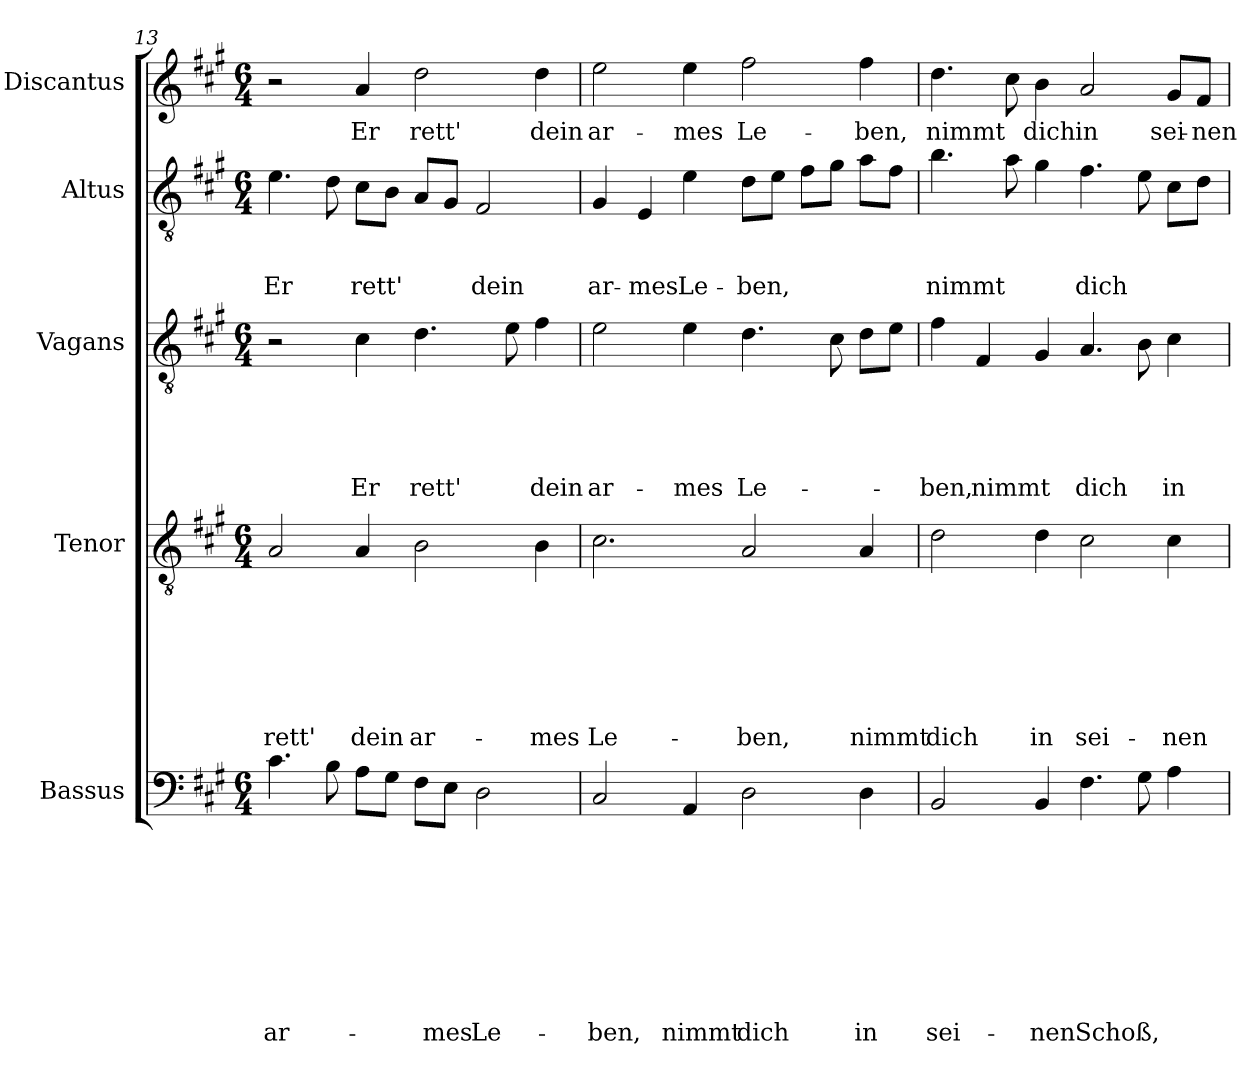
**kern	**text	**text	**text	**text	**text	**text	**text	**text	**text	**kern	**text	**text	**text	**text	**text	**text	**text	**kern	**text	**text	**text	**text	**text	**kern	**text	**text	**text	**kern	**text
*part5	*part5	*part5	*part5	*part5	*part5	*part5	*part5	*part5	*part5	*part4	*part4	*part4	*part4	*part4	*part4	*part4	*part4	*part3	*part3	*part3	*part3	*part3	*part3	*part2	*part2	*part2	*part2	*part1	*part1
*staff5	*staff5	*staff5	*staff5	*staff5	*staff5	*staff5	*staff5	*staff5	*staff5	*staff4	*staff4	*staff4	*staff4	*staff4	*staff4	*staff4	*staff4	*staff3	*staff3	*staff3	*staff3	*staff3	*staff3	*staff2	*staff2	*staff2	*staff2	*staff1	*staff1
*I"Bassus	*	*	*	*	*	*	*	*	*	*I"Tenor	*	*	*	*	*	*	*	*I"Vagans	*	*	*	*	*	*I"Altus	*	*	*	*I"Discantus	*
*I'B	*	*	*	*	*	*	*	*	*	*I'T	*	*	*	*	*	*	*	*I'Va	*	*	*	*	*	*I'A	*	*	*	*I'Dis	*
*clefF4	*	*	*	*	*	*	*	*	*	*clefGv2	*	*	*	*	*	*	*	*clefGv2	*	*	*	*	*	*clefGv2	*	*	*	*clefG2	*
*k[f#c#g#]	*	*	*	*	*	*	*	*	*	*k[f#c#g#]	*	*	*	*	*	*	*	*k[f#c#g#]	*	*	*	*	*	*k[f#c#g#]	*	*	*	*k[f#c#g#]	*
*A:	*	*	*	*	*	*	*	*	*	*A:	*	*	*	*	*	*	*	*A:	*	*	*	*	*	*A:	*	*	*	*A:	*
*M6/4	*	*	*	*	*	*	*	*	*	*M6/4	*	*	*	*	*	*	*	*M6/4	*	*	*	*	*	*M6/4	*	*	*	*M6/4	*
=13	=13	=13	=13	=13	=13	=13	=13	=13	=13	=13	=13	=13	=13	=13	=13	=13	=13	=13	=13	=13	=13	=13	=13	=13	=13	=13	=13	=13	=13
!	!	!	!	!	!	!	!	!	!LO:LY:b	!	!	!	!	!	!	!	!LO:LY:b	!	!	!	!	!	!	!	!	!	!LO:LY:b	!	!
4.c#\	.	.	.	.	.	.	.	.	ar-	2A/	.	.	.	.	.	.	rett'	2r	.	.	.	.	.	4.e\	.	.	Er	2r	.
8B\	.	.	.	.	.	.	.	.	.	.	.	.	.	.	.	.	.	.	.	.	.	.	.	8d\	.	.	.	.	.
!	!	!	!	!	!	!	!	!	!	!	!	!	!	!	!	!	!LO:LY:b	!	!	!	!	!	!LO:LY:b	!	!	!	!LO:LY:b	!	!LO:LY:b
8A\L	.	.	.	.	.	.	.	.	.	4A/	.	.	.	.	.	.	dein	4c#\	.	.	.	.	Er	8c#\L	.	.	rett'	4a/	Er
8G#\J	.	.	.	.	.	.	.	.	.	.	.	.	.	.	.	.	.	.	.	.	.	.	.	8B\J	.	.	.	.	.
!	!	!	!	!	!	!	!	!	!	!	!	!	!	!	!	!	!LO:LY:b	!	!	!	!	!	!LO:LY:b	!	!	!	!	!	!LO:LY:b
8F#\L	.	.	.	.	.	.	.	.	.	2B\	.	.	.	.	.	.	ar-	4.d\	.	.	.	.	rett'	8A/L	.	.	.	2dd\	rett'
!	!	!	!	!	!	!	!	!	!LO:LY:b	!	!	!	!	!	!	!	!	!	!	!	!	!	!	!	!	!	!	!	!
8E\J	.	.	.	.	.	.	.	.	-mes	.	.	.	.	.	.	.	.	.	.	.	.	.	.	8G#/J	.	.	.	.	.
!	!	!	!	!	!	!	!	!	!LO:LY:b	!	!	!	!	!	!	!	!	!	!	!	!	!	!	!	!	!	!LO:LY:b	!	!
2D\	.	.	.	.	.	.	.	.	Le-	.	.	.	.	.	.	.	.	.	.	.	.	.	.	2F#/	.	.	dein	.	.
.	.	.	.	.	.	.	.	.	.	.	.	.	.	.	.	.	.	8e\	.	.	.	.	.	.	.	.	.	.	.
!	!	!	!	!	!	!	!	!	!	!	!	!	!	!	!	!	!LO:LY:b	!	!	!	!	!	!LO:LY:b	!	!	!	!	!	!LO:LY:b
.	.	.	.	.	.	.	.	.	.	4B\	.	.	.	.	.	.	-mes	4f#\	.	.	.	.	dein	.	.	.	.	4dd\	dein
=14	=14	=14	=14	=14	=14	=14	=14	=14	=14	=14	=14	=14	=14	=14	=14	=14	=14	=14	=14	=14	=14	=14	=14	=14	=14	=14	=14	=14	=14
!	!	!	!	!	!	!	!	!	!LO:LY:b	!	!	!	!	!	!	!	!LO:LY:b	!	!	!	!	!	!LO:LY:b	!	!	!	!LO:LY:b	!	!LO:LY:b
2C#/	.	.	.	.	.	.	.	.	-ben,	2.c#\	.	.	.	.	.	.	Le-	2e\	.	.	.	.	ar-	4G#/	.	.	ar-	2ee\	ar-
!	!	!	!	!	!	!	!	!	!	!	!	!	!	!	!	!	!	!	!	!	!	!	!	!	!	!	!LO:LY:b	!	!
.	.	.	.	.	.	.	.	.	.	.	.	.	.	.	.	.	.	.	.	.	.	.	.	4E/	.	.	-mes	.	.
!	!	!	!	!	!	!	!	!	!LO:LY:b	!	!	!	!	!	!	!	!	!	!	!	!	!	!LO:LY:b	!	!	!	!LO:LY:b	!	!LO:LY:b
4AA/	.	.	.	.	.	.	.	.	nimmt	.	.	.	.	.	.	.	.	4e\	.	.	.	.	-mes	4e\	.	.	Le-	4ee\	-mes
!	!	!	!	!	!	!	!	!	!LO:LY:b	!	!	!	!	!	!	!	!LO:LY:b	!	!	!	!	!	!LO:LY:b	!	!	!	!LO:LY:b	!	!LO:LY:b
2D\	.	.	.	.	.	.	.	.	dich	2A/	.	.	.	.	.	.	-ben,	4.d\	.	.	.	.	Le-	8d\L	.	.	-ben,	2ff#\	Le-
.	.	.	.	.	.	.	.	.	.	.	.	.	.	.	.	.	.	.	.	.	.	.	.	8e\J	.	.	.	.	.
.	.	.	.	.	.	.	.	.	.	.	.	.	.	.	.	.	.	.	.	.	.	.	.	8f#\L	.	.	.	.	.
.	.	.	.	.	.	.	.	.	.	.	.	.	.	.	.	.	.	8c#\	.	.	.	.	.	8g#\J	.	.	.	.	.
!	!	!	!	!	!	!	!	!	!LO:LY:b	!	!	!	!	!	!	!	!LO:LY:b	!	!	!	!	!	!	!	!	!	!	!	!LO:LY:b
4D\	.	.	.	.	.	.	.	.	in	4A/	.	.	.	.	.	.	nimmt	8d\L	.	.	.	.	.	8a\L	.	.	.	4ff#\	-ben,
.	.	.	.	.	.	.	.	.	.	.	.	.	.	.	.	.	.	8e\J	.	.	.	.	.	8f#\J	.	.	.	.	.
=15	=15	=15	=15	=15	=15	=15	=15	=15	=15	=15	=15	=15	=15	=15	=15	=15	=15	=15	=15	=15	=15	=15	=15	=15	=15	=15	=15	=15	=15
!	!	!	!	!	!	!	!	!	!LO:LY:b	!	!	!	!	!	!	!	!LO:LY:b	!	!	!	!	!	!LO:LY:b	!	!	!	!LO:LY:b	!	!LO:LY:b
2BB/	.	.	.	.	.	.	.	.	sei-	2d\	.	.	.	.	.	.	dich	4f#\	.	.	.	.	-ben,	4.b\	.	.	nimmt	4.dd\	nimmt
!	!	!	!	!	!	!	!	!	!	!	!	!	!	!	!	!	!	!	!	!	!	!	!LO:LY:b	!	!	!	!	!	!
.	.	.	.	.	.	.	.	.	.	.	.	.	.	.	.	.	.	4F#/	.	.	.	.	nimmt	.	.	.	.	.	.
.	.	.	.	.	.	.	.	.	.	.	.	.	.	.	.	.	.	.	.	.	.	.	.	8a\	.	.	.	8cc#\	.
!	!	!	!	!	!	!	!	!	!LO:LY:b	!	!	!	!	!	!	!	!LO:LY:b	!	!	!	!	!	!	!	!	!	!	!	!LO:LY:b
4BB/	.	.	.	.	.	.	.	.	-nen	4d\	.	.	.	.	.	.	in	4G#/	.	.	.	.	.	4g#\	.	.	.	4b\	dich
!	!	!	!	!	!	!	!	!	!LO:LY:b	!	!	!	!	!	!	!	!LO:LY:b	!	!	!	!	!	!LO:LY:b	!	!	!	!LO:LY:b	!	!LO:LY:b
4.F#\	.	.	.	.	.	.	.	.	Schoß,	2c#\	.	.	.	.	.	.	sei-	4.A/	.	.	.	.	dich	4.f#\	.	.	dich	2a/	in
8G#\	.	.	.	.	.	.	.	.	.	.	.	.	.	.	.	.	.	8B\	.	.	.	.	.	8e\	.	.	.	.	.
!	!	!	!	!	!	!	!	!	!	!	!	!	!	!	!	!	!LO:LY:b	!	!	!	!	!	!LO:LY:b	!	!	!	!	!	!LO:LY:b
4A\	.	.	.	.	.	.	.	.	.	4c#\	.	.	.	.	.	.	-nen	4c#\	.	.	.	.	in	8c#\L	.	.	.	8g#/L	sei-
!	!	!	!	!	!	!	!	!	!	!	!	!	!	!	!	!	!	!	!	!	!	!	!	!	!	!	!	!	!LO:LY:b
.	.	.	.	.	.	.	.	.	.	.	.	.	.	.	.	.	.	.	.	.	.	.	.	8d\J	.	.	.	8f#/J	-nen
=	=	=	=	=	=	=	=	=	=	=	=	=	=	=	=	=	=	=	=	=	=	=	=	=	=	=	=	=	=
*-	*-	*-	*-	*-	*-	*-	*-	*-	*-	*-	*-	*-	*-	*-	*-	*-	*-	*-	*-	*-	*-	*-	*-	*-	*-	*-	*-	*-	*-
